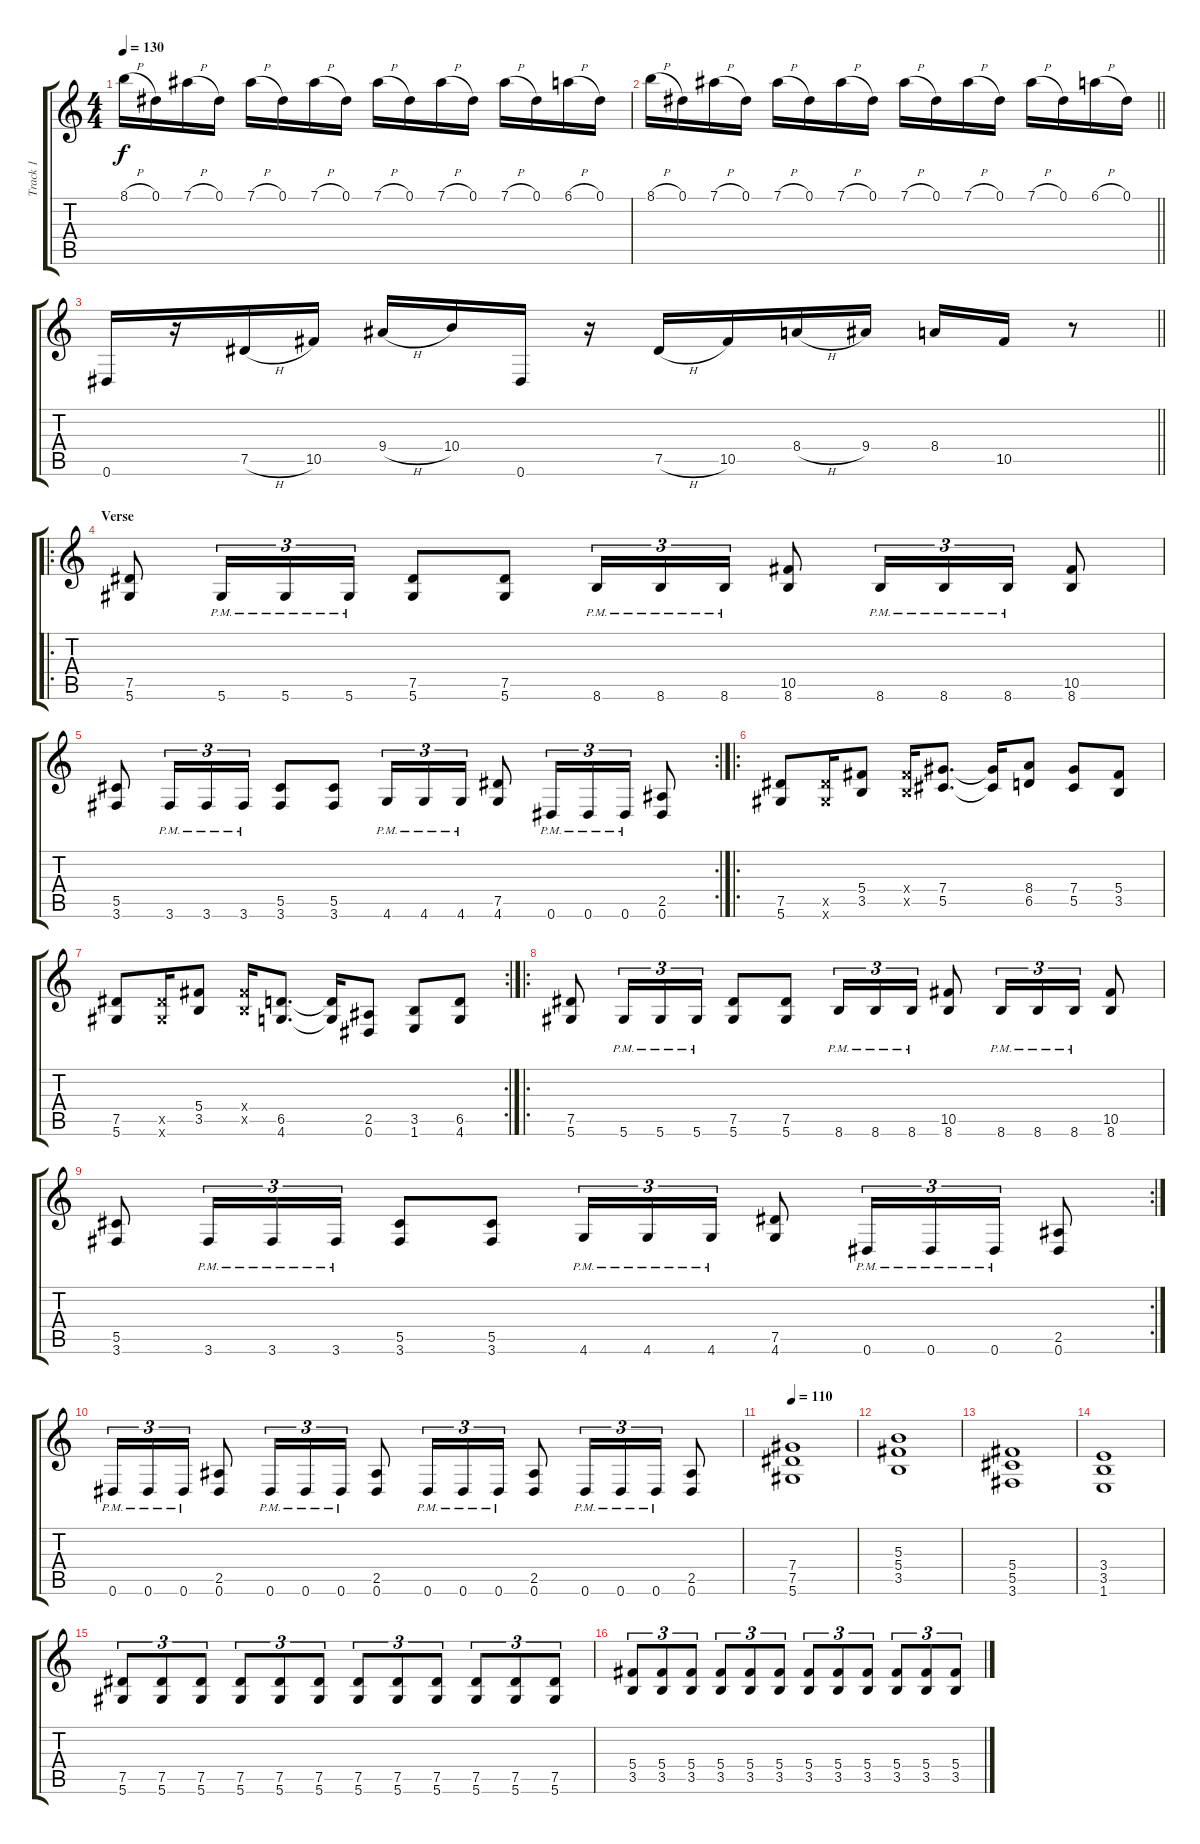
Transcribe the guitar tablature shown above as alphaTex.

\track ("Track 1" "Track 1") {mute instrument distortionguitar}
\staff {score tabs}
\tuning (Eb4 Bb3 Gb3 Db3 Ab2 Eb2) {hide}
\ts (4 4)
\tempo 130
\clef g2
\ks c
8.1{h}.16{dy f} 0.1.16 7.1{h}.16 0.1.16 7.1{h}.16 0.1.16 7.1{h}.16 0.1.16 7.1{h}.16 0.1.16 7.1{h}.16 0.1.16 7.1{h}.16 0.1.16 6.1{h}.16 0.1.16 |
\barLineRight lightlight
8.1{h}.16 0.1.16 7.1{h}.16 0.1.16 7.1{h}.16 0.1.16 7.1{h}.16 0.1.16 7.1{h}.16 0.1.16 7.1{h}.16 0.1.16 7.1{h}.16 0.1.16 6.1{h}.16 0.1.16 |
\barLineRight lightlight
0.6.16 r.16 7.5{h}.16 10.5.16 9.4{h}.16 10.4.16 0.6.16 r.16 7.5{h}.16 10.5.16 8.4{h}.16 9.4.16 8.4.16 10.5.16 r.8 |
\ro
\section ("" "Verse")
(7.5 5.6).8 5.6{pm}.16{tu (3 2)} 5.6{pm}.16{tu (3 2)} 5.6{pm}.16{tu (3 2)} (7.5 5.6).8 (7.5 5.6).8 8.6{pm}.16{tu (3 2)} 8.6{pm}.16{tu (3 2)} 8.6{pm}.16{tu (3 2)} (10.5 8.6).8 8.6{pm}.16{tu (3 2)} 8.6{pm}.16{tu (3 2)} 8.6{pm}.16{tu (3 2)} (10.5 8.6).8 |
\rc 2
(5.5 3.6).8 3.6{pm}.16{tu (3 2)} 3.6{pm}.16{tu (3 2)} 3.6{pm}.16{tu (3 2)} (5.5 3.6).8 (5.5 3.6).8 4.6{pm}.16{tu (3 2)} 4.6{pm}.16{tu (3 2)} 4.6{pm}.16{tu (3 2)} (7.5 4.6).8 0.6{pm}.16{tu (3 2)} 0.6{pm}.16{tu (3 2)} 0.6{pm}.16{tu (3 2)} (2.5 0.6).8 |
\ro
(7.5 5.6).8 (7.5{x} 5.6{x}).16 (5.4 3.5).8 (5.4{x} 3.5{x}).16 (7.4 5.5).8{d} (7.4{t} 5.5{t}).16 (8.4 6.5).8 (7.4 5.5).8 (5.4 3.5).8 |
\rc 2
(7.5 5.6).8 (7.5{x} 5.6{x}).16 (5.4 3.5).8 (5.4{x} 3.5{x}).16 (6.5 4.6).8{d} (6.5{t} 4.6{t}).16 (2.5 0.6).8 (3.5 1.6).8 (6.5 4.6).8 |
\ro
(7.5 5.6).8 5.6{pm}.16{tu (3 2)} 5.6{pm}.16{tu (3 2)} 5.6{pm}.16{tu (3 2)} (7.5 5.6).8 (7.5 5.6).8 8.6{pm}.16{tu (3 2)} 8.6{pm}.16{tu (3 2)} 8.6{pm}.16{tu (3 2)} (10.5 8.6).8 8.6{pm}.16{tu (3 2)} 8.6{pm}.16{tu (3 2)} 8.6{pm}.16{tu (3 2)} (10.5 8.6).8 |
\rc 2
(5.5 3.6).8 3.6{pm}.16{tu (3 2)} 3.6{pm}.16{tu (3 2)} 3.6{pm}.16{tu (3 2)} (5.5 3.6).8 (5.5 3.6).8 4.6{pm}.16{tu (3 2)} 4.6{pm}.16{tu (3 2)} 4.6{pm}.16{tu (3 2)} (7.5 4.6).8 0.6{pm}.16{tu (3 2)} 0.6{pm}.16{tu (3 2)} 0.6{pm}.16{tu (3 2)} (2.5 0.6).8 |
0.6{pm}.16{tu (3 2)} 0.6{pm}.16{tu (3 2)} 0.6{pm}.16{tu (3 2)} (2.5 0.6).8 0.6{pm}.16{tu (3 2)} 0.6{pm}.16{tu (3 2)} 0.6{pm}.16{tu (3 2)} (2.5 0.6).8 0.6{pm}.16{tu (3 2)} 0.6{pm}.16{tu (3 2)} 0.6{pm}.16{tu (3 2)} (2.5 0.6).8 0.6{pm}.16{tu (3 2)} 0.6{pm}.16{tu (3 2)} 0.6{pm}.16{tu (3 2)} (2.5 0.6).8 |
\tempo 110
(7.4 7.5 5.6).1 |
(5.3 5.4 3.5).1 |
(5.4 5.5 3.6).1 |
(3.4 3.5 1.6).1 |
(7.5 5.6).8{tu (3 2)} (7.5 5.6).8{tu (3 2)} (7.5 5.6).8{tu (3 2)} (7.5 5.6).8{tu (3 2)} (7.5 5.6).8{tu (3 2)} (7.5 5.6).8{tu (3 2)} (7.5 5.6).8{tu (3 2)} (7.5 5.6).8{tu (3 2)} (7.5 5.6).8{tu (3 2)} (7.5 5.6).8{tu (3 2)} (7.5 5.6).8{tu (3 2)} (7.5 5.6).8{tu (3 2)} |
(5.4 3.5).8{tu (3 2)} (5.4 3.5).8{tu (3 2)} (5.4 3.5).8{tu (3 2)} (5.4 3.5).8{tu (3 2)} (5.4 3.5).8{tu (3 2)} (5.4 3.5).8{tu (3 2)} (5.4 3.5).8{tu (3 2)} (5.4 3.5).8{tu (3 2)} (5.4 3.5).8{tu (3 2)} (5.4 3.5).8{tu (3 2)} (5.4 3.5).8{tu (3 2)} (5.4 3.5).8{tu (3 2)}
